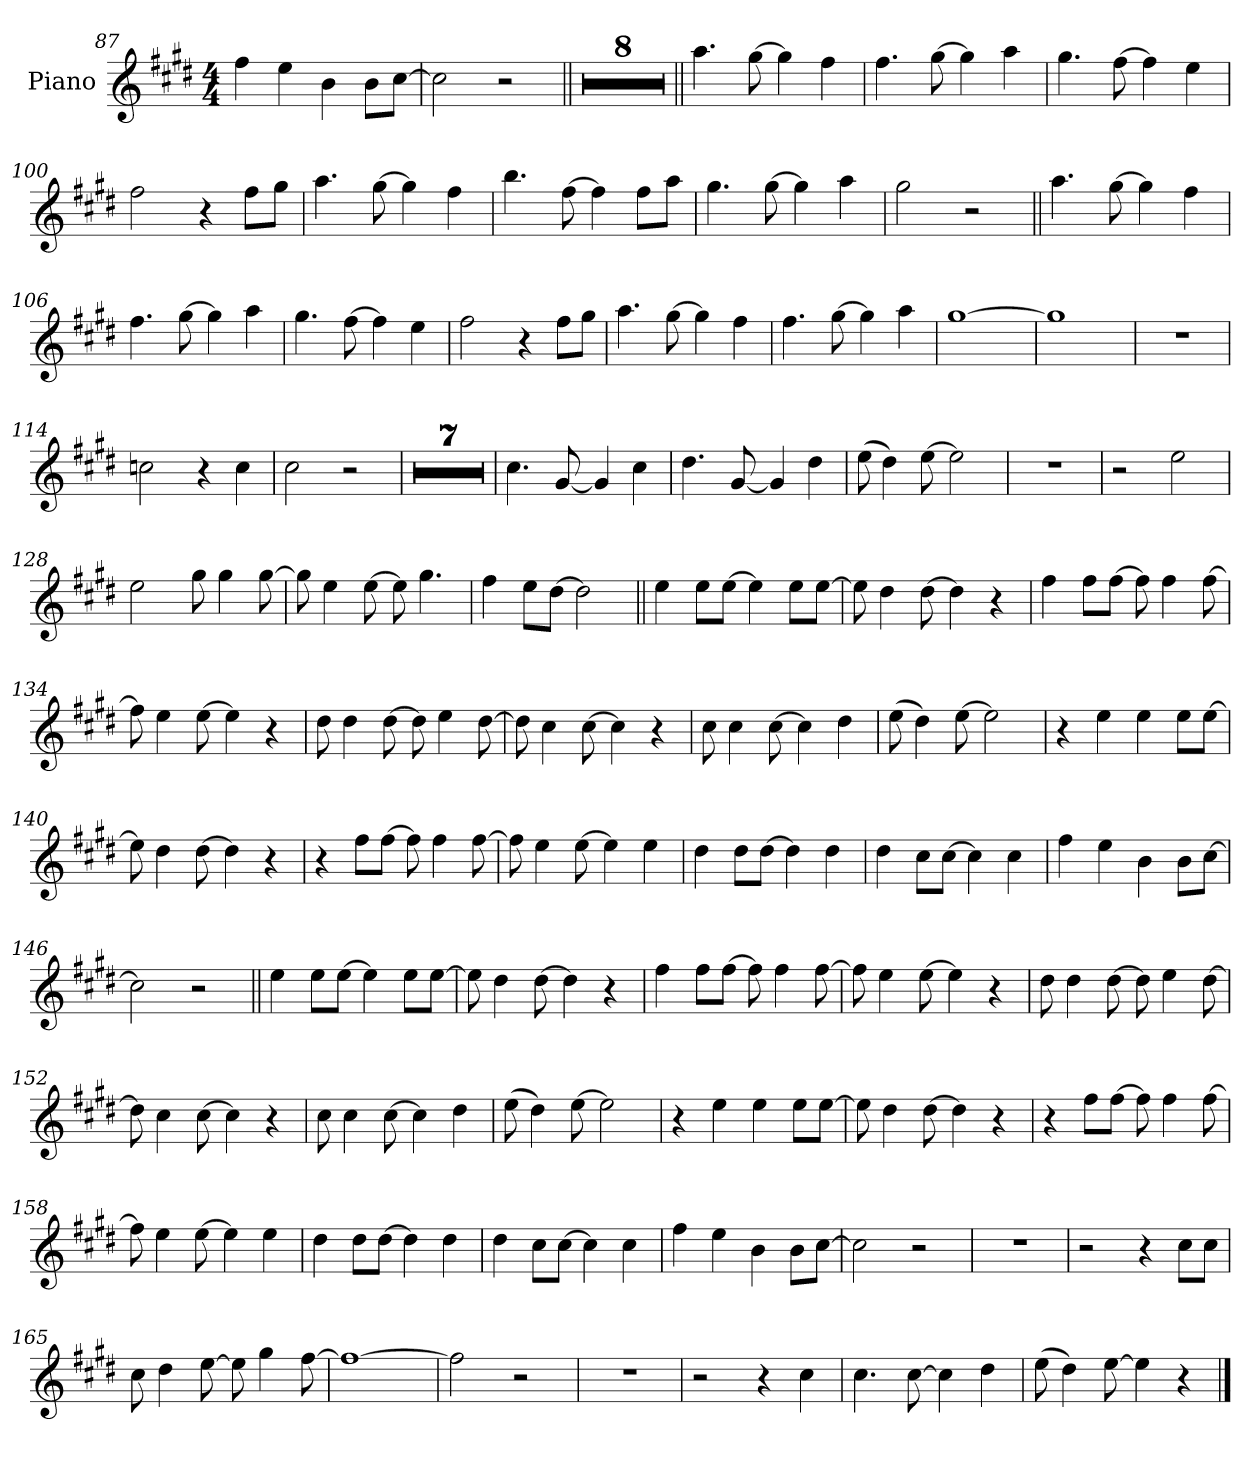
**kern
*part1
*staff1
*I"Piano
*I'Pno.
*clefG2
*k[f#c#g#d#]
*M4/4
=87
4ff#
4ee
4b
8bL
[8cc#J
=88
2cc#]
2r
=89||
1r
=90
1r
=91
1r
=92
1r
=93
1r
=94
1r
=95
1r
=96
1r
=97||
4.aa
[8gg#
4gg#]
4ff#
=98
4.ff#
[8gg#
4gg#]
4aa
=99
4.gg#
[8ff#
4ff#]
4ee
=100
2ff#
4r
8ff#L
8gg#J
=101
4.aa
[8gg#
4gg#]
4ff#
=102
4.bb
[8ff#
4ff#]
8ff#L
8aaJ
=103
4.gg#
[8gg#
4gg#]
4aa
=104
2gg#
2r
=105||
4.aa
[8gg#
4gg#]
4ff#
=106
4.ff#
[8gg#
4gg#]
4aa
=107
4.gg#
[8ff#
4ff#]
4ee
=108
2ff#
4r
8ff#L
8gg#J
=109
4.aa
[8gg#
4gg#]
4ff#
=110
4.ff#
[8gg#
4gg#]
4aa
=111
[1gg#
=112
1gg#]
=113
1r
=114
2ccn
4r
4cc
=115
2cc#
2r
=116
1r
=117
1r
=118
1r
=119
1r
=120
1r
=121
1r
=122
1r
=123
4.cc#
[8g#
4g#]
4cc#
=124
4.dd#
[8g#
4g#]
4dd#
=125
(>8ee
4dd#)
[8ee
2ee]
=126
1r
=127
2r
2ee
=128
2ee
8gg#
4gg#
[8gg#
=129
8gg#]
4ee
[8ee
8ee]
4.gg#
=130
4ff#
8eeL
[8dd#J
2dd#]
=131||
4ee
8eeL
[8eeJ
4ee]
8eeL
[8eeJ
=132
8ee]
4dd#
[8dd#
4dd#]
4r
=133
4ff#
8ff#L
[8ff#J
8ff#]
4ff#
[8ff#
=134
8ff#]
4ee
[8ee
4ee]
4r
=135
8dd#
4dd#
[8dd#
8dd#]
4ee
[8dd#
=136
8dd#]
4cc#
[8cc#
4cc#]
4r
=137
8cc#
4cc#
[8cc#
4cc#]
4dd#
=138
(>8ee
4dd#)
[8ee
2ee]
=139
4r
4ee
4ee
8eeL
[8eeJ
=140
8ee]
4dd#
[8dd#
4dd#]
4r
=141
4r
8ff#L
[8ff#J
8ff#]
4ff#
[8ff#
=142
8ff#]
4ee
[8ee
4ee]
4ee
=143
4dd#
8dd#L
[8dd#J
4dd#]
4dd#
=144
4dd#
8cc#L
[8cc#J
4cc#]
4cc#
=145
4ff#
4ee
4b
8bL
[8cc#J
=146
2cc#]
2r
=147||
4ee
8eeL
[8eeJ
4ee]
8eeL
[8eeJ
=148
8ee]
4dd#
[8dd#
4dd#]
4r
=149
4ff#
8ff#L
[8ff#J
8ff#]
4ff#
[8ff#
=150
8ff#]
4ee
[8ee
4ee]
4r
=151
8dd#
4dd#
[8dd#
8dd#]
4ee
[8dd#
=152
8dd#]
4cc#
[8cc#
4cc#]
4r
=153
8cc#
4cc#
[8cc#
4cc#]
4dd#
=154
(>8ee
4dd#)
[8ee
2ee]
=155
4r
4ee
4ee
8eeL
[8eeJ
=156
8ee]
4dd#
[8dd#
4dd#]
4r
=157
4r
8ff#L
[8ff#J
8ff#]
4ff#
[8ff#
=158
8ff#]
4ee
[8ee
4ee]
4ee
=159
4dd#
8dd#L
[8dd#J
4dd#]
4dd#
=160
4dd#
8cc#L
[8cc#J
4cc#]
4cc#
=161
4ff#
4ee
4b
8bL
[8cc#J
=162
2cc#]
2r
=163
1r
=164
2r
4r
8cc#L
8cc#J
=165
8cc#
4dd#
[8ee
8ee]
4gg#
[8ff#
=166
1ff#_
=167
2ff#]
2r
=168
1r
=169
2r
4r
4cc#
=170
4.cc#
[8cc#
4cc#]
4dd#
=171
(>8ee
4dd#)
[8ee
4ee]
4r
==
*-
